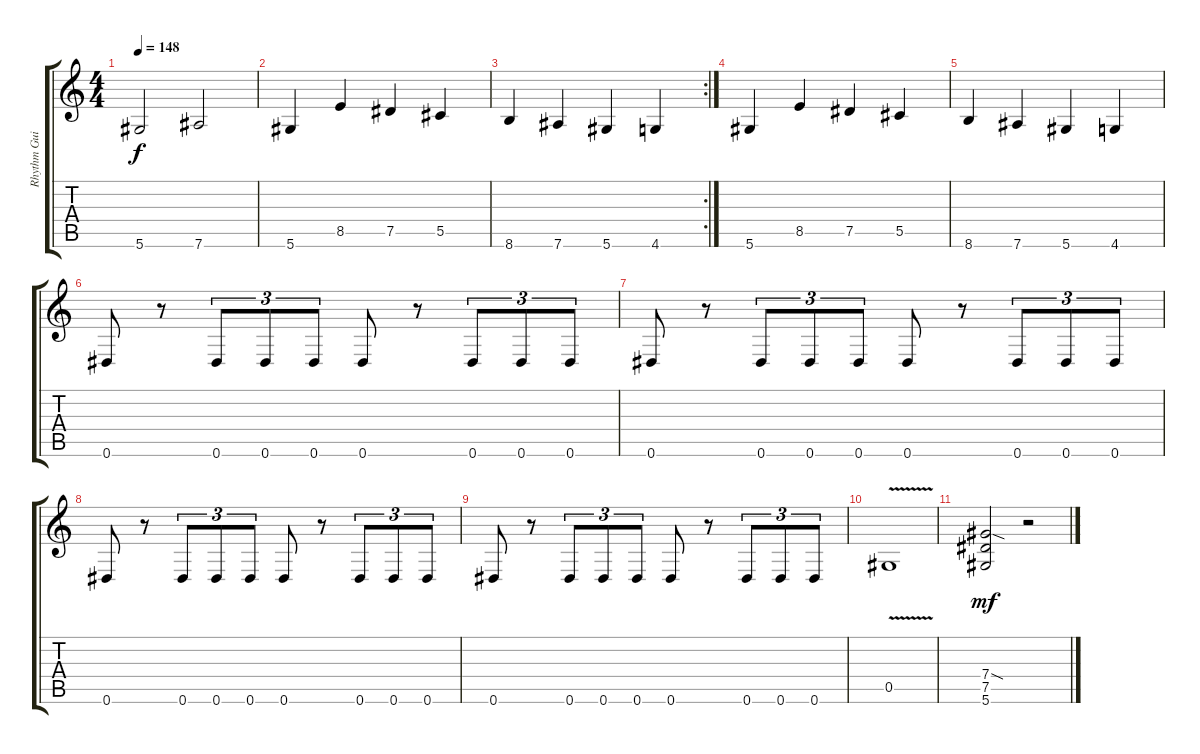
\track ("Rhythm Guitar" "Rhythm Gui") {instrument distortionguitar}
\staff {score tabs}
\tuning (Eb4 Bb3 Gb3 Db3 Ab2 Eb2) {hide}
\ts (4 4)
\tempo 148
\clef g2
\ks c
5.6.2{dy f} 7.6.2 |
5.6.4 8.5.4 7.5.4 5.5.4 |
\rc 2
8.6.4 7.6.4 5.6.4 4.6.4 |
5.6.4 8.5.4 7.5.4 5.5.4 |
8.6.4 7.6.4 5.6.4 4.6.4 |
0.6.8 r.8 0.6.8{tu (3 2)} 0.6.8{tu (3 2)} 0.6.8{tu (3 2)} 0.6.8 r.8 0.6.8{tu (3 2)} 0.6.8{tu (3 2)} 0.6.8{tu (3 2)} |
0.6.8 r.8 0.6.8{tu (3 2)} 0.6.8{tu (3 2)} 0.6.8{tu (3 2)} 0.6.8 r.8 0.6.8{tu (3 2)} 0.6.8{tu (3 2)} 0.6.8{tu (3 2)} |
0.6.8 r.8 0.6.8{tu (3 2)} 0.6.8{tu (3 2)} 0.6.8{tu (3 2)} 0.6.8 r.8 0.6.8{tu (3 2)} 0.6.8{tu (3 2)} 0.6.8{tu (3 2)} |
0.6.8 r.8 0.6.8{tu (3 2)} 0.6.8{tu (3 2)} 0.6.8{tu (3 2)} 0.6.8 r.8 0.6.8{tu (3 2)} 0.6.8{tu (3 2)} 0.6.8{tu (3 2)} |
0.5{v}.1 |
(7.4{sod} 7.5 5.6).2{dy mf} r.2
